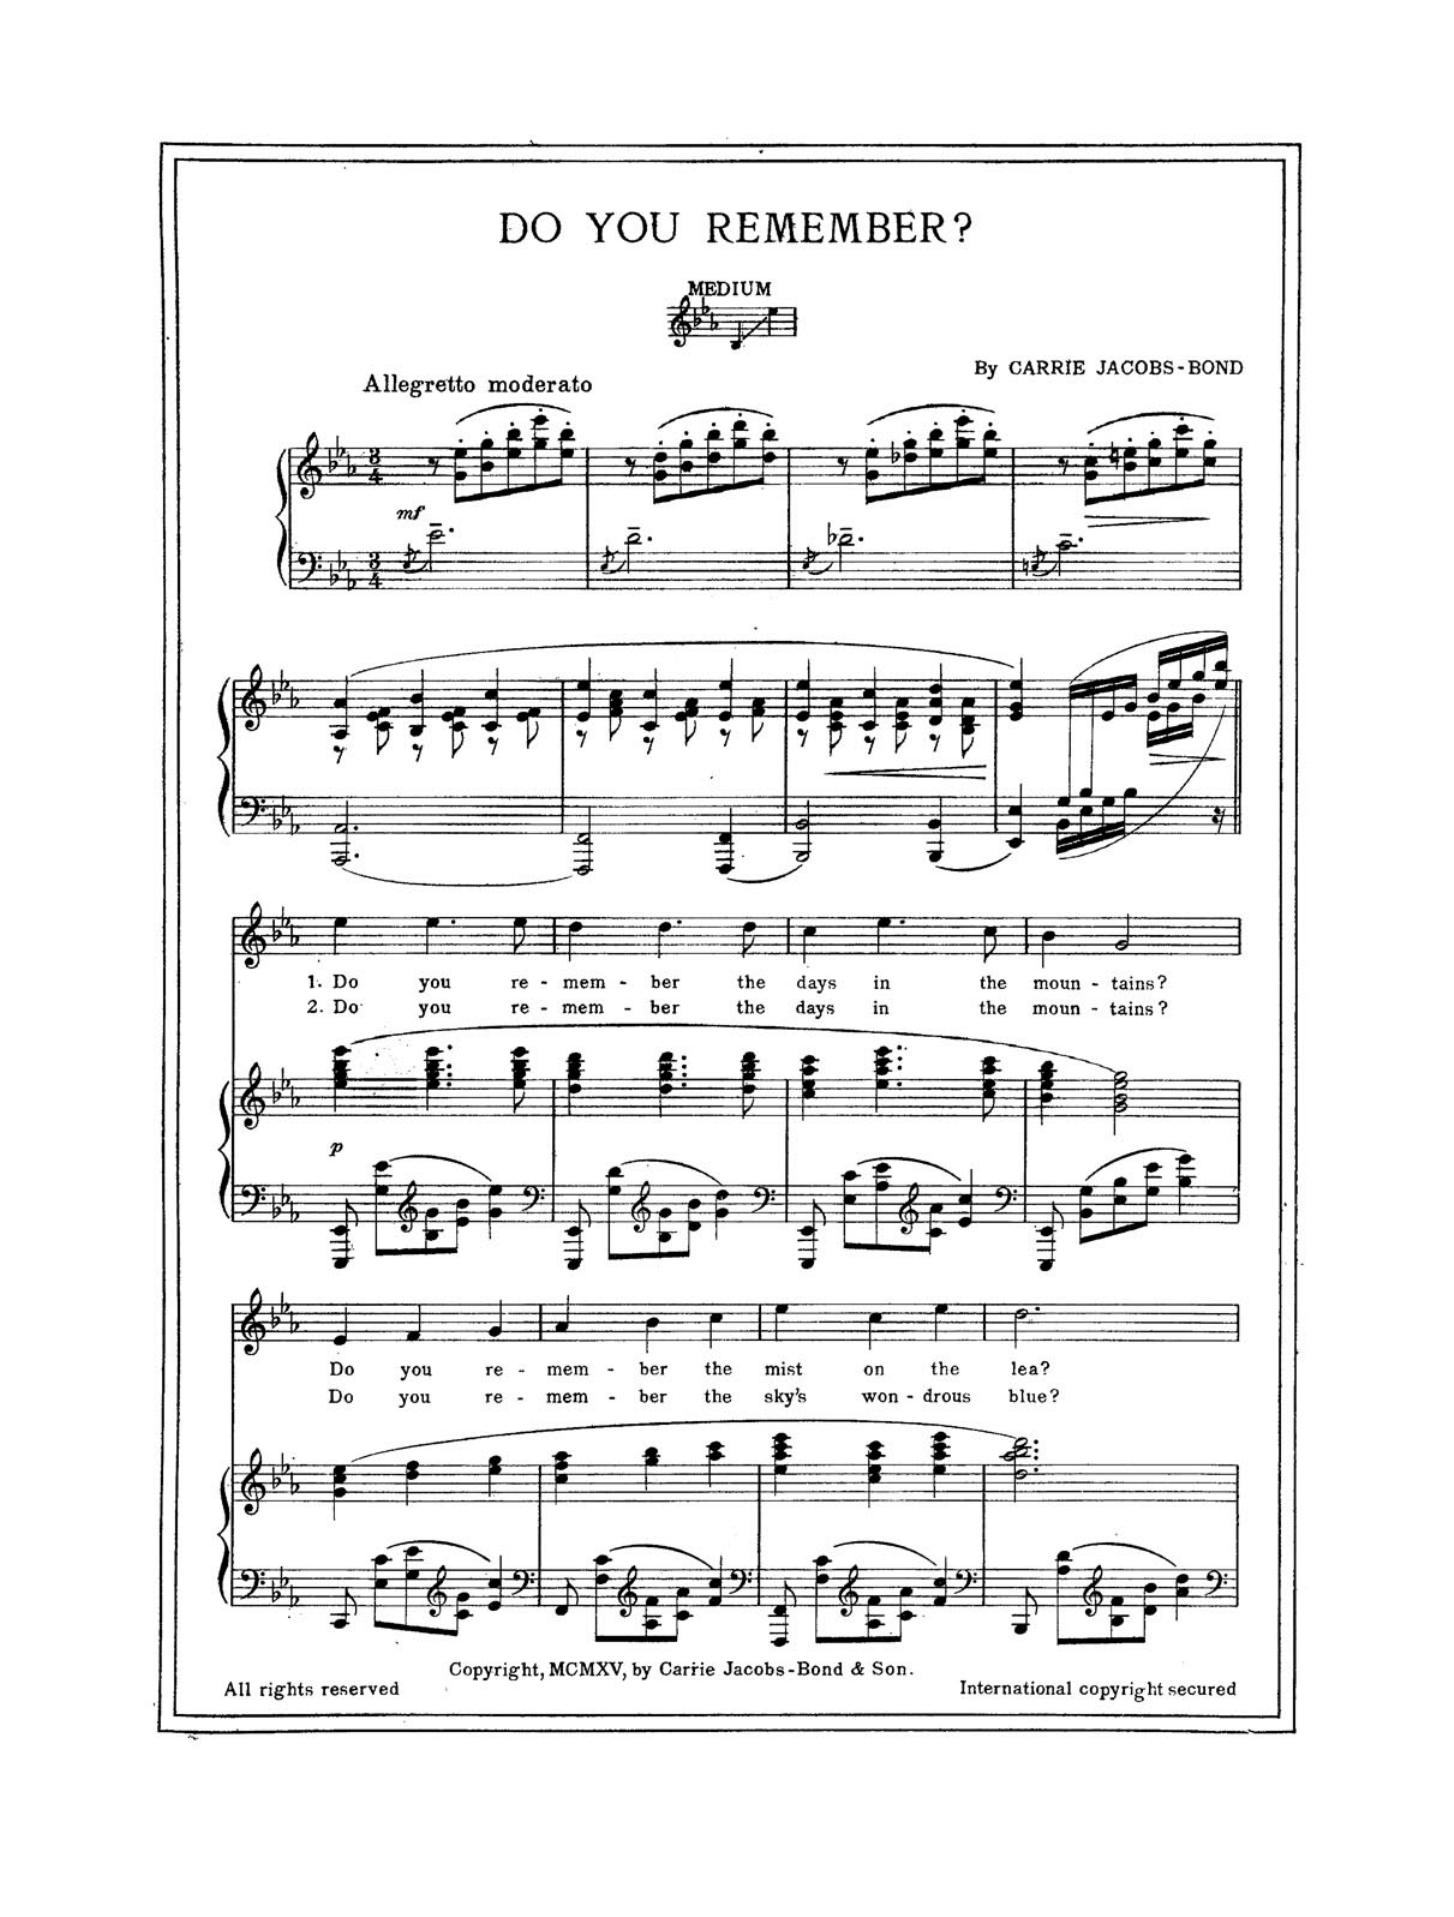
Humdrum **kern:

**kern	**kern	**dynam	**kern	**text	**text
*part2	*part2	*part2	*part1	*part1	*part1
*staff3	*staff2	*staff2/3	*staff1	*staff1	*staff1
*I"Piano	*	*	*I"Voice	*	*
*I'Pno	*	*	*	*	*
*clefF4	*clefG2	*	*clefG2	*	*
*k[b-e-a-]	*k[b-e-a-]	*	*k[b-e-a-]	*	*
*M3/4	*M3/4	*	*M3/4	*	*
=1	=1	=1	=1	=1	=1
8qE-/	.	.	.	.	.
!	!	!	!LO:TX:a:B:t=Allegro moderato	!	!
!	!	!LO:DY:b	!	!	!
2.e-~\	8r	mf	2.r	.	.
.	(8g\' 8ee-\'L	.	.	.	.
.	8b-\' 8gg\'	.	.	.	.
.	8ee-\' 8bb-\'	.	.	.	.
.	8gg\' 8eee-\'	.	.	.	.
.	8ee-\' 8bb-\'J)	.	.	.	.
=2	=2	=2	=2	=2	=2
8qE-/	.	.	.	.	.
2.d~\	8r	.	2.r	.	.
.	(8g\' 8dd\'L	.	.	.	.
.	8b-\' 8gg\'	.	.	.	.
.	8dd\' 8bb-\'	.	.	.	.
.	8gg\' 8ddd\'	.	.	.	.
.	8dd\' 8bb-\'J)	.	.	.	.
=3	=3	=3	=3	=3	=3
8qE-/	.	.	.	.	.
2.d-X~\	8r	.	2.r	.	.
.	(8g\' 8ee-\'L	.	.	.	.
.	8dd-X\' 8gg\'	.	.	.	.
.	8ee-\' 8bb-\'	.	.	.	.
.	8gg\' 8eee-\'	.	.	.	.
.	8ee-\' 8bb-\'J)	.	.	.	.
=4	=4	=4	=4	=4	=4
8qEn/	.	.	.	.	.
2.c~\	8r	.	2.r	.	.
!	!	!LO:HP:b	!	!	!
.	(8g\' 8cc\'L	>	.	.	.
.	8b-\' 8een\'	.	.	.	.
.	8cc\' 8gg\'	.	.	.	.
.	8ee\' 8ccc\'	.	.	.	.
.	8cc\' 8gg\'J)	.	.	.	.
.	.	]	.	.	.
=5	=5	=5	=5	=5	=5
*	*^	*	*	*	*
2.AAA-/ 2.AA-/	4A-/ 4a-/	8r	.	2.r	.	.
.	.	8c\ 8e-\ 8f\	.	.	.	.
.	4B-/ 4b-/	8r	.	.	.	.
.	.	8c\ 8e-\ 8f\	.	.	.	.
.	4c/ 4cc/	8r	.	.	.	.
.	.	8e-\ 8f\	.	.	.	.
=6	=6	=6	=6	=6	=6	=6
2FFF/ 2FF/	4e-/ 4ee-/	8r	.	2.r	.	.
.	.	8f\ 8a-\ 8cc\	.	.	.	.
.	4c/ 4cc/	8r	.	.	.	.
.	.	8e-\ 8f\ 8a-\	.	.	.	.
4FFF/ 4FF/	4e-/ 4cc/	8r	.	.	.	.
.	.	8f\ 8a-\	.	.	.	.
=7	=7	=7	=7	=7	=7	=7
2BBB-/ 2BB-/	4e-/ 4ee-/	8r	.	2.r	.	.
!	!	!	!LO:HP:b	!	!	!
.	.	8c\ 8e-\ 8a-\	<	.	.	.
.	4c/ 4cc/	8r	.	.	.	.
.	.	8c\ 8e-\ 8a-\	.	.	.	.
4BBB-/ 4BB-/	4d/ 4a-/ 4dd/	8r	.	.	.	.
.	.	8B-\ 8d\ 8a-\	.	.	.	.
=8	=8	=8	=8	=8	=8	=8
*^	*	*	*	*	*	*
4ryy	4EE-/ 4E-/	4e-/ 4g/ 4ee-/	2ryy	.	2.r	.	.
16G/LL	16BB-\LL	8ryy	.	.	.	.	.
16B-/	16E-\	.	.	.	.	.	.
4.ryy	16G\	16e-/	.	.	.	.	.
.	16B-\JJ	16g/JJ	.	.	.	.	.
.	8.ryy	16b-/LL	16e-\LL	.	.	.	.
.	.	16ee-/	16g\	.	.	.	.
.	.	16gg/	16b-\JJ	.	.	.	.
.	16r	(16ee-/ 16bb-/JJ	16ryy	.	.	.	.
*v	*v	*	*	*	*	*	*
*	*v	*v	*	*	*	*
.	.	[	.	.	.
=9||	=9||	=9||	=9||	=9||	=9||
!	!	!LO:DY:b	!	!	!
8EEE-/ 8EE-/	(4ee-\ 4gg\ 4bb-\ 4eee-\	p	4ee-\	1. Do	2. Do
8G\ 8e-\L	.	.	.	.	.
*clefG2	*	*	*	*	*
8B-\ 8g\	4.ee-\ 4.gg\ 4.bb-\ 4.eee-\	.	4.ee-\	you	you
8e-\ 8b-\J	.	.	.	.	.
4g\ 4ee-\	.	.	.	.	.
.	8ee-\ 8gg\ 8bb-\ 8eee-\	.	8ee-\	re-	re-
=10	=10	=10	=10	=10	=10
*clefF4	*	*	*	*	*
8EEE-/ 8EE-/	4dd\ 4gg\ 4bb-\ 4ddd\	.	4dd\	-mem-	-mem-
8G/ 8d/L	.	.	.	.	.
*clefG2	*	*	*	*	*
8B-/ 8g/	4.dd\ 4.gg\ 4.bb-\ 4.ddd\	.	4.dd\	-ber	-ber
8d/ 8b-/J	.	.	.	.	.
4g\ 4dd\	.	.	.	.	.
.	8dd\ 8gg\ 8bb-\ 8ddd\	.	8dd\	the	the
=11	=11	=11	=11	=11	=11
*clefF4	*	*	*	*	*
8EEE-/ 8EE-/	4cc\ 4ee-\ 4aa-\ 4ccc\	.	4cc\	days	days
8E-\ 8c\L	.	.	.	.	.
8A-\ 8e-\	4.ee-\ 4.aa-\ 4.ccc\ 4.eee-\	.	4.ee-\	in	in
*clefG2	*	*	*	*	*
8c\ 8a-\J	.	.	.	.	.
4e-/ 4cc/	.	.	.	.	.
.	8cc\ 8ee-\ 8aa-\ 8ccc\	.	8cc\	the	the
=12	=12	=12	=12	=12	=12
*clefF4	*	*	*	*	*
8EEE-/ 8EE-/	4b-\ 4ee-\ 4gg\ 4bb-\	.	4b-\	moun-	moun-
8BB-\ 8G\L	.	.	.	.	.
8E-\ 8B-\	2g\ 2b-\ 2ee-\ 2gg\)	.	2g/	-tains?	-tains?
8G\ 8e-\J	.	.	.	.	.
4B-\ 4g\	.	.	.	.	.
=13	=13	=13	=13	=13	=13
8CC/	(4g\ 4cc\ 4ee-\	.	4e-/	Do	Do
8E-\ 8c\L	.	.	.	.	.
8G\ 8e-\	4dd\ 4ff\	.	4f/	you	you
*clefG2	*	*	*	*	*
8c\ 8g\J	.	.	.	.	.
4e-/ 4cc/	4ee-\ 4gg\	.	4g/	re-	re-
=14	=14	=14	=14	=14	=14
*clefF4	*	*	*	*	*
8FF/	4cc\ 4ff\ 4aa-\	.	4a-/	-mem-	-mem-
8F\ 8c\L	.	.	.	.	.
*clefG2	*	*	*	*	*
8A-\ 8f\	4gg\ 4bb-\	.	4b-\	-ber	-ber
8c\ 8a-\J	.	.	.	.	.
4f/ 4cc/	4aa-\ 4ccc\	.	4cc\	the	the
=15	=15	=15	=15	=15	=15
*clefF4	*	*	*	*	*
8FFF/ 8FF/	4ee-\ 4aa-\ 4ccc\ 4eee-\	.	4ee-\	mist	sky’s
8F\ 8c\L	.	.	.	.	.
*clefG2	*	*	*	*	*
8A-\ 8f\	4cc\ 4ee-\ 4aa-\ 4ccc\	.	4cc\	on	won-
8c\ 8a-\J	.	.	.	.	.
4f/ 4cc/	4ee-\ 4aa-\ 4ccc\ 4eee-\	.	4ee-\	the	-drous
=16	=16	=16	=16	=16	=16
*clefF4	*	*	*	*	*
8BBB-/	2.dd\ 2.aa-\ 2.bb-\ 2.ddd\)	.	2.dd\	lea?	blue?
8A-/ 8d/L	.	.	.	.	.
*clefG2	*	*	*	*	*
8B-/ 8f/	.	.	.	.	.
8d/ 8b-/J	.	.	.	.	.
4a-\ 4dd\	.	.	.	.	.
=	=	=	=	=	=
*-	*-	*-	*-	*-	*-
